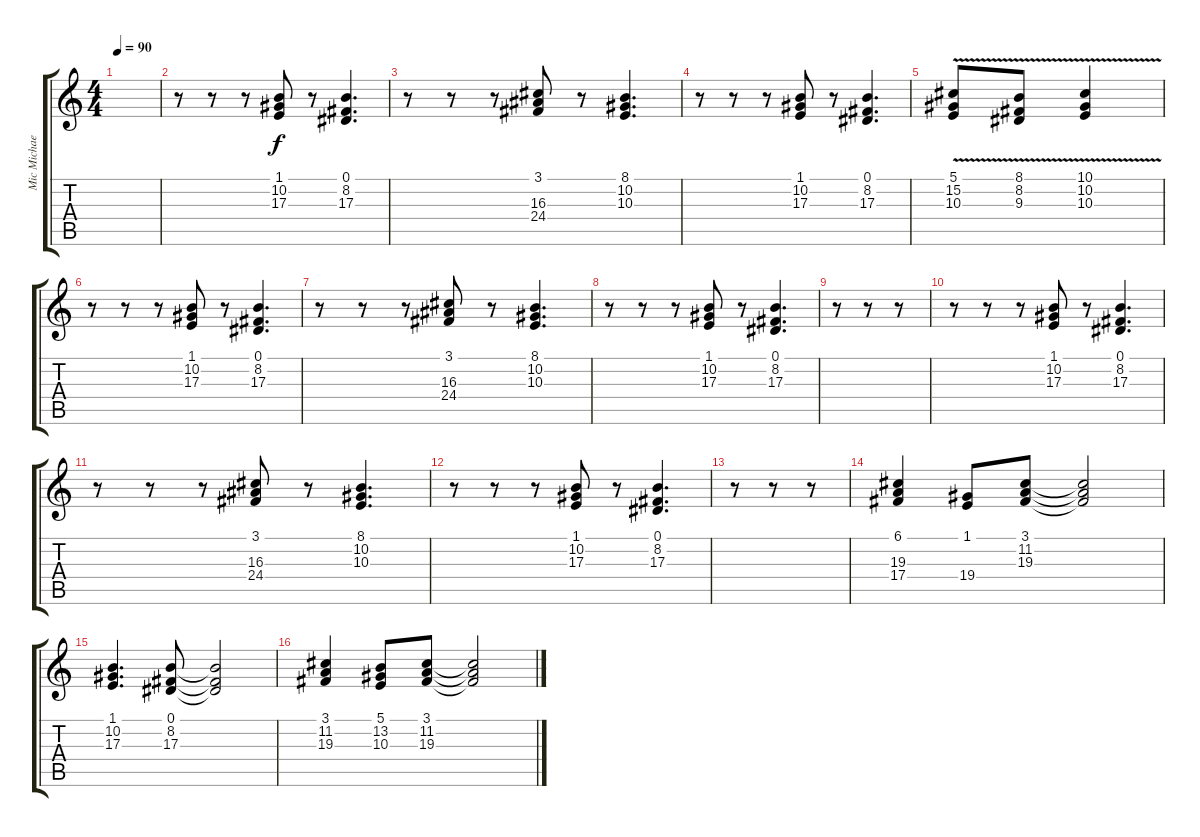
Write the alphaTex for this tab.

\track ("Mic Michaeli" "Mic Michae") {instrument drawbarorgan}
\staff {score tabs}
\tuning (Eb4 Bb3 Gb3 Db3 Ab2 Eb2) {hide}
\ts (4 4)
\tempo 90
\clef g2
\ks c
|
r.8 r.8 r.8 (1.1 10.2 17.3).8 r.8 (0.1 8.2 17.3).4{d} |
r.8 r.8 r.8 (3.1 16.3 24.4).8 r.8 (8.1 10.2 10.3).4{d} |
r.8 r.8 r.8 (1.1 10.2 17.3).8 r.8 (0.1 8.2 17.3).4{d} |
(5.1{v} 15.2{v} 10.3{v}).8 (8.1{v} 8.2{v} 9.3{v}).8 (10.1{v} 10.2{v} 10.3{v}).4 |
r.8 r.8 r.8 (1.1 10.2 17.3).8 r.8 (0.1 8.2 17.3).4{d} |
r.8 r.8 r.8 (3.1 16.3 24.4).8 r.8 (8.1 10.2 10.3).4{d} |
r.8 r.8 r.8 (1.1 10.2 17.3).8 r.8 (0.1 8.2 17.3).4{d} |
r.8 r.8 r.8 |
r.8 r.8 r.8 (1.1 10.2 17.3).8 r.8 (0.1 8.2 17.3).4{d} |
r.8 r.8 r.8 (3.1 16.3 24.4).8 r.8 (8.1 10.2 10.3).4{d} |
r.8 r.8 r.8 (1.1 10.2 17.3).8 r.8 (0.1 8.2 17.3).4{d} |
r.8 r.8 r.8 |
(6.1 19.3 17.4).4 (1.1 19.4).8 (3.1 11.2 19.3).8 (3.1{t} 11.2{t} 19.3{t}).2 |
(1.1 10.2 17.3).4{d} (0.1 8.2 17.3).8 (0.1{t} 8.2{t} 17.3{t}).2 |
(3.1 11.2 19.3).4 (5.1 13.2 10.3).8 (3.1 11.2 19.3).8 (3.1{t} 11.2{t} 19.3{t}).2
